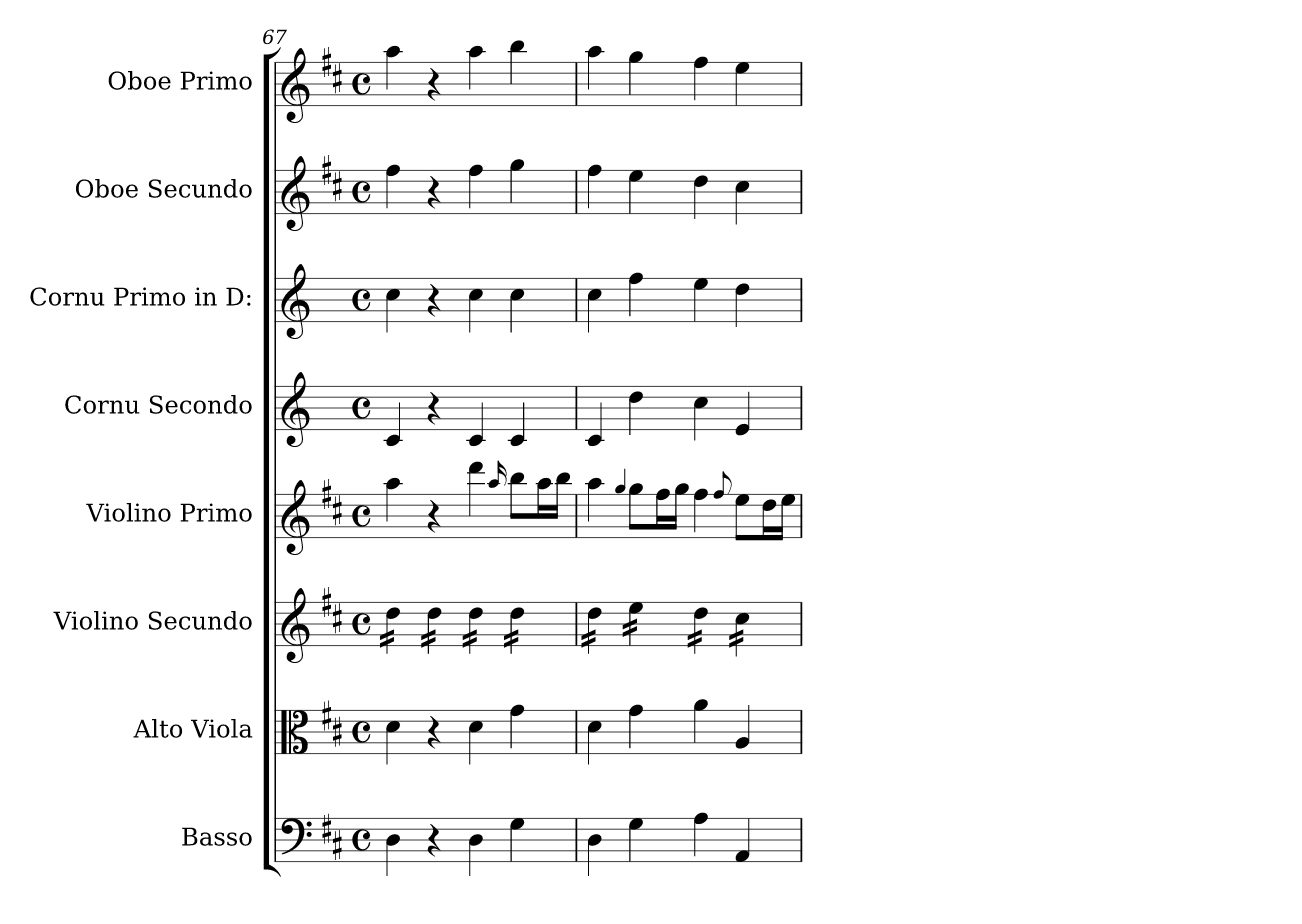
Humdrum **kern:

**kern	**kern	**kern	**kern	**kern	**kern	**kern	**kern
*part8	*part7	*part6	*part5	*part4	*part3	*part2	*part1
*staff8	*staff7	*staff6	*staff5	*staff4	*staff3	*staff2	*staff1
*I"Basso	*I"Alto Viola	*I"Violino Secundo	*I"Violino Primo	*I"Cornu Secondo	*I"Cornu Primo in D:	*I"Oboe Secundo	*I"Oboe Primo
*	*I'Vla	*	*I'Vn I	*	*I'Cor I	*	*I'Ob I
*clefF4	*clefC3	*clefG2	*clefG2	*clefG2	*clefG2	*clefG2	*clefG2
*	*	*	*	*ITrd-1c-2	*ITrd-1c-2	*	*
*k[f#c#]	*k[f#c#]	*k[f#c#]	*k[f#c#]	*k[f#c#]	*k[f#c#]	*k[f#c#]	*k[f#c#]
*D:	*D:	*D:	*D:	*D:	*D:	*D:	*D:
*M4/4	*M4/4	*M4/4	*M4/4	*M4/4	*M4/4	*M4/4	*M4/4
*met(c)	*met(c)	*met(c)	*met(c)	*met(c)	*met(c)	*met(c)	*met(c)
=67	=67	=67	=67	=67	=67	=67	=67
*	*	*tremolo	*	*	*	*	*
4D\	4d\	16dd\LL	4aa\	4d/	4dd\	4ff#\	4aa\
.	.	16dd\	.	.	.	.	.
.	.	16dd\	.	.	.	.	.
.	.	16dd\JJ	.	.	.	.	.
4r	4r	16dd\LL	4r	4r	4r	4r	4r
.	.	16dd\	.	.	.	.	.
.	.	16dd\	.	.	.	.	.
.	.	16dd\JJ	.	.	.	.	.
4D\	4d\	16dd\LL	4ddd\	4d/	4dd\	4ff#\	4aa\
.	.	16dd\	.	.	.	.	.
.	.	16dd\	.	.	.	.	.
.	.	16dd\JJ	.	.	.	.	.
.	.	.	16qqaa/	.	.	.	.
4G\	4g\	16dd\LL	8bb\L	4d/	4dd\	4gg\	4bb\
.	.	16dd\	.	.	.	.	.
.	.	16dd\	16aa\L	.	.	.	.
.	.	16dd\JJ	16bb\JJ	.	.	.	.
=68	=68	=68	=68	=68	=68	=68	=68
4D\	4d\	16dd\LL	4aa\	4d/	4dd\	4ff#\	4aa\
.	.	16dd\	.	.	.	.	.
.	.	16dd\	.	.	.	.	.
.	.	16dd\JJ	.	.	.	.	.
.	.	.	4qqgg/	.	.	.	.
4G\	4g\	16ee\LL	8gg\L	4ee\	4gg\	4ee\	4gg\
.	.	16ee\	.	.	.	.	.
.	.	16ee\	16ff#\L	.	.	.	.
.	.	16ee\JJ	16gg\JJ	.	.	.	.
4A\	4a\	16dd\LL	4ff#\	4dd\	4ff#\	4dd\	4ff#\
.	.	16dd\	.	.	.	.	.
.	.	16dd\	.	.	.	.	.
.	.	16dd\JJ	.	.	.	.	.
.	.	.	8qqff#/	.	.	.	.
4AA/	4A/	16cc#\LL	8ee\L	4f#/	4ee\	4cc#\	4ee\
.	.	16cc#\	.	.	.	.	.
.	.	16cc#\	16dd\L	.	.	.	.
.	.	16cc#\JJ	16ee\JJ	.	.	.	.
*	*	*Xtremolo	*	*	*	*	*
=	=	=	=	=	=	=	=
*-	*-	*-	*-	*-	*-	*-	*-
